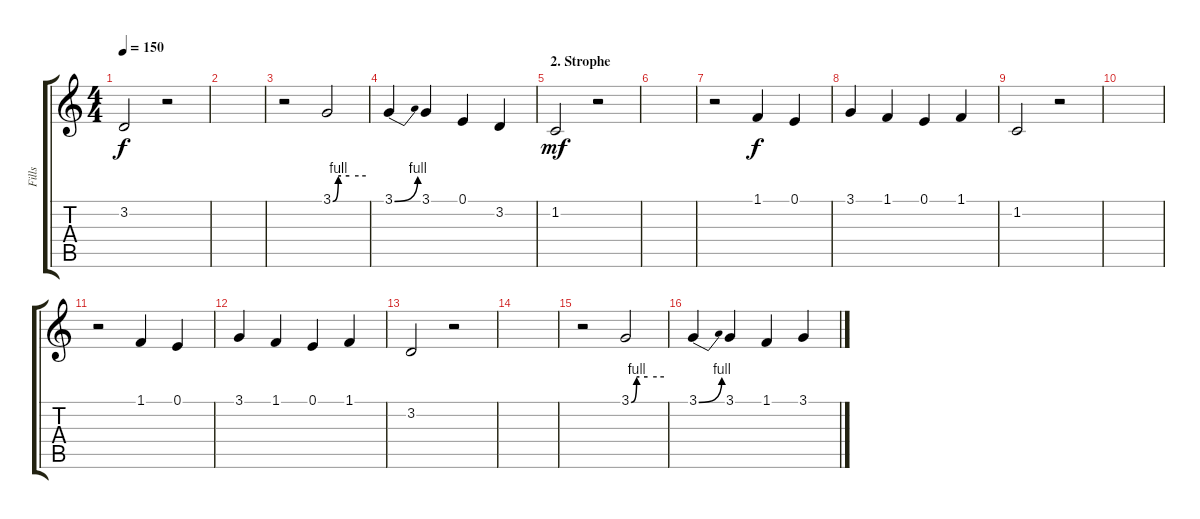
\track ("Fills" "Fills") {instrument flute}
\staff {score tabs}
\tuning (E4 B3 G3 D3 A2 E2) {hide}
\ts (4 4)
\tempo 150
\clef g2
\ks c
3.2.2{dy f} r.2 |
|
r.2 3.1{be (custom 0 0 10 4 15 4 30 4 60 4)}.2 |
3.1{be (bend 0 0 60 4)}.4 3.1.4 0.1.4 3.2.4 |
\section ("" "2. Strophe")
1.2.2{dy mf} r.2 |
|
r.2 1.1.4{dy f} 0.1.4 |
3.1.4 1.1.4 0.1.4 1.1.4 |
1.2.2 r.2 |
|
r.2 1.1.4 0.1.4 |
3.1.4 1.1.4 0.1.4 1.1.4 |
3.2.2 r.2 |
|
r.2 3.1{be (custom 0 0 10 4 15 4 30 4 60 4)}.2 |
3.1{be (bend 0 0 60 4)}.4 3.1.4 1.1.4 3.1.4
